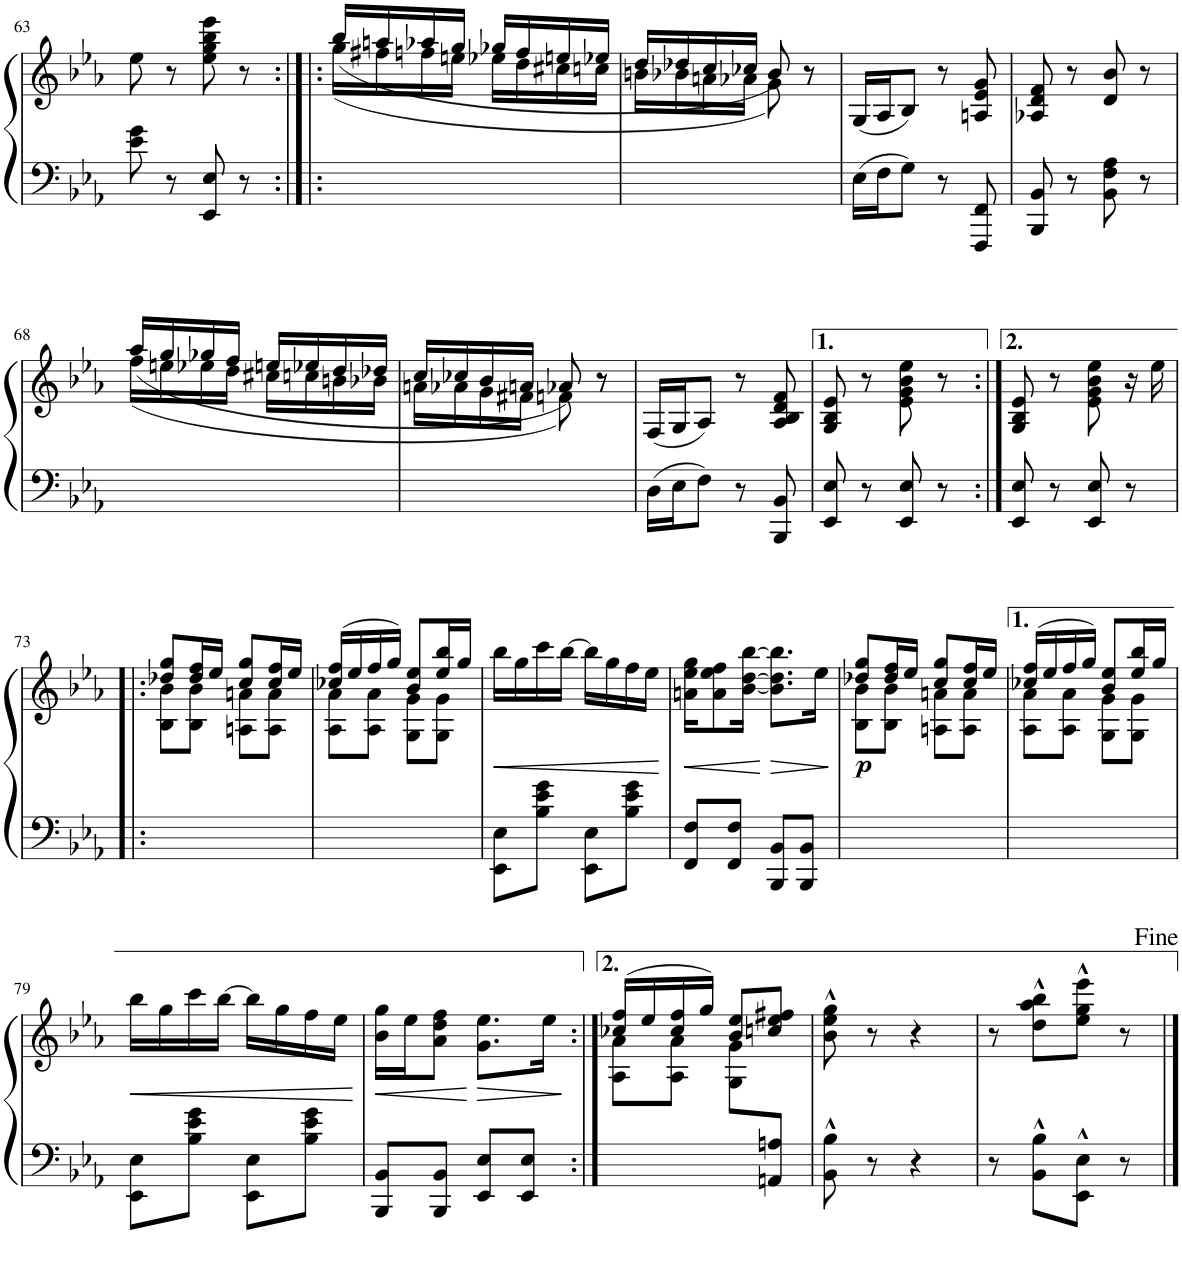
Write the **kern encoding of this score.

**kern	**kern	**dynam
*part1	*part1	*part1
*staff2	*staff1	*staff1/2
*I"Piano	*	*
*I'Pno.	*	*
!!LO:PB:g=z
*clefF4	*clefG2	*
*k[b-e-a-]	*k[b-e-a-]	*
*M2/4	*M2/4	*
=63	=63	=63
8e-\ 8g\	8ee-\	.
8r	8r	.
8EE-/ 8E-/	8ee-\ 8gg\ 8bb-\ 8eee-\	.
8r	8r	.
=64:|!|:	=64:|!|:	=64:|!|:
*	*^	*
2ryy	(16bb-/LL	(<16gg\LL	.
.	16aan/	16ff#X\	.
.	16aa-X/	16ffn\	.
.	16gg/JJ	16een\JJ	.
.	16gg-X/LL	16ee-X\LL	.
.	16ff/	16dd\	.
.	16een/	16cc#X\	.
.	16ee-X/JJ	16ccn\JJ	.
=65	=65	=65	=65
4.ryy	16dd/LL	16bn\LL	.
.	16dd-X/	16b-X\	.
.	16cc/	16an\	.
.	16cc-X/JJ	16a-X\JJ	.
.	8b-/)	8g\)	.
8r	8r	8ryy	.
*	*v	*v	*
=66	=66	=66
16E-\LL	(16G/LL	.
16F\J	16A-/J	.
8G\J	8B-/J)	.
8r	8r	.
8FFF/ 8FF/	8An/ 8e-/ 8g/	.
=67	=67	=67
8BBB-/ 8BB-/	8A-X/ 8d/ 8f/	.
8r	8r	.
8BB-\ 8F\ 8A-\	8d/ 8b-/	.
8r	8r	.
!!LO:LB:g=z
=68	=68	=68
*	*^	*
2ryy	(16aa-/LL	(<16ff\LL	.
.	16gg/	16een\	.
.	16gg-X/	16ee-X\	.
.	16ff/JJ	16dd\JJ	.
.	16een/LL	16cc#X\LL	.
.	16ee-X/	16ccn\	.
.	16dd/	16bn\	.
.	16dd-X/JJ	16b-X\JJ	.
=69	=69	=69	=69
4.ryy	16cc/LL	16an\LL	.
.	16cc-X/	16a-X\	.
.	16b-/	16g\	.
.	16an/JJ	16f#X\JJ	.
.	8a-X/)	8fn\)	.
8r	8r	8ryy	.
*	*v	*v	*
=70	=70	=70
16D\LL	(16F/LL	.
16E-\J	16G/J	.
8F\J	8A-/J)	.
8r	8r	.
8BBB-/ 8BB-/	8A-/ 8B-/ 8d/ 8f/	.
=71	=71	=71
8EE-/ 8E-/	8G/ 8B-/ 8e-/	.
8r	8r	.
8EE-/ 8E-/	8e-\ 8g\ 8b-\ 8ee-\	.
8r	8r	.
=72:|!	=72:|!	=72:|!
8EE-/ 8E-/	8G/ 8B-/ 8e-/	.
8r	8r	.
8EE-/ 8E-/	8e-\ 8g\ 8b-\ 8ee-\	.
8r	16r	.
.	16ee-\	.
!!LO:LB:g=z
=73!|:	=73!|:	=73!|:
*	*^	*
2ryy	8dd-X/ 8gg/L	8B-\ 8b-\L	.
.	16dd-/ 16ff/L	8B-\ 8b-\J	.
.	16ee-/JJ	.	.
.	8cc/ 8gg/L	8An\ 8an\L	.
.	16cc/ 16ff/L	8A\ 8a\J	.
.	16ee-/JJ	.	.
=74	=74	=74	=74
2ryy	(>16cc-X/ 16ff/LL	8A-\ 8a-\L	.
.	16ee-/	.	.
.	16ff/	8A-\ 8a-\J	.
.	16gg/JJ)	.	.
.	8b-/ 8ee-/L	8G\ 8g\L	.
.	16ee-/ 16bb-/L	8G\ 8g\J	.
.	16gg/JJ	.	.
*	*v	*v	*
=75	=75	=75
!	!	!LO:HP:b
8EE-\ 8E-\L	16bb-\LL	<
.	16gg\	.
8B-\ 8e-\ 8g\J	16ccc\	.
.	[16bb-\JJ	.
8EE-\ 8E-\L	16bb-\LL]	.
.	16gg\	.
8B-\ 8e-\ 8g\J	16ff\	.
.	16ee-\JJ	.
.	.	[
=76	=76	=76
!	!	!LO:HP:b
8FF/ 8F/L	16an\ 16ee-\ 16gg\KL	<
.	8a\ 8ee-\ 8ff\	.
8FF/ 8F/J	.	.
.	[16b-\ [16dd\ [16bb-\Jk	.
!	!	!LO:HP:n=1:b
8BBB-/ 8BB-/L	8.b-\] 8.dd\] 8.bb-\]L	[ >
8BBB-/ 8BB-/J	.	.
.	16ee-\Jk	.
.	.	]
=77	=77	=77
*	*^	*
!	!	!	!LO:DY:b
2ryy	8dd-X/ 8gg/L	8B-\ 8b-\L	p
.	16dd-/ 16ff/L	8B-\ 8b-\J	.
.	16ee-/JJ	.	.
.	8cc/ 8gg/L	8An\ 8an\L	.
.	16cc/ 16ff/L	8A\ 8a\J	.
.	16ee-/JJ	.	.
=78	=78	=78	=78
2ryy	(>16cc-X/ 16ff/LL	8A-\ 8a-\L	.
.	16ee-/	.	.
.	16ff/	8A-\ 8a-\J	.
.	16gg/JJ)	.	.
.	8b-/ 8ee-/L	8G\ 8g\L	.
.	16ee-/ 16bb-/L	8G\ 8g\J	.
.	16gg/JJ	.	.
*	*v	*v	*
!!LO:LB:g=z
=79	=79	=79
!	!	!LO:HP:b
8EE-\ 8E-\L	16bb-\LL	<
.	16gg\	.
8B-\ 8e-\ 8g\J	16ccc\	.
.	[16bb-\JJ	.
8EE-\ 8E-\L	16bb-\LL]	.
.	16gg\	.
8B-\ 8e-\ 8g\J	16ff\	.
.	16ee-\JJ	.
.	.	[
=80	=80	=80
!	!	!LO:HP:b
8BBB-/ 8BB-/L	16b-\ 16gg\LL	<
.	16ee-\J	.
8BBB-/ 8BB-/J	8a-\ 8dd\ 8ff\J	.
!	!	!LO:HP:n=1:b
8EE-/ 8E-/L	8.g\ 8.ee-\L	[ >
8EE-/ 8E-/J	.	.
.	16ee-\Jk	.
.	.	]
=81:|!	=81:|!	=81:|!
*	*^	*
4.ryy	(>16cc-X/ 16ff/LL	8A-\ 8a-\L	.
.	16ee-/	.	.
.	16cc-/ 16ff/	8A-\ 8a-\J	.
.	16gg/JJ)	.	.
.	8b-/ 8ee-/L	8G\ 8g\L	.
8AAn/ 8An/J	8ccn/ 8ee-/ 8ff#X/J	8ryy	.
*	*v	*v	*
=82	=82	=82
8BB-\^^ 8B-\^^	8b-\^^ 8ee-\^^ 8gg\^^	.
8r	8r	.
4r	4r	.
=83	=83	=83
8r	8r	.
8BB-\^^ 8B-\^^L	8dd\^^ 8aa-\^^ 8bb-\^^L	.
8EE-\^^ 8E-\^^J	8ee-\^^ 8gg\^^ 8eee-\^^J	.
8r	8r	.
==	==	==
*-	*-	*-
